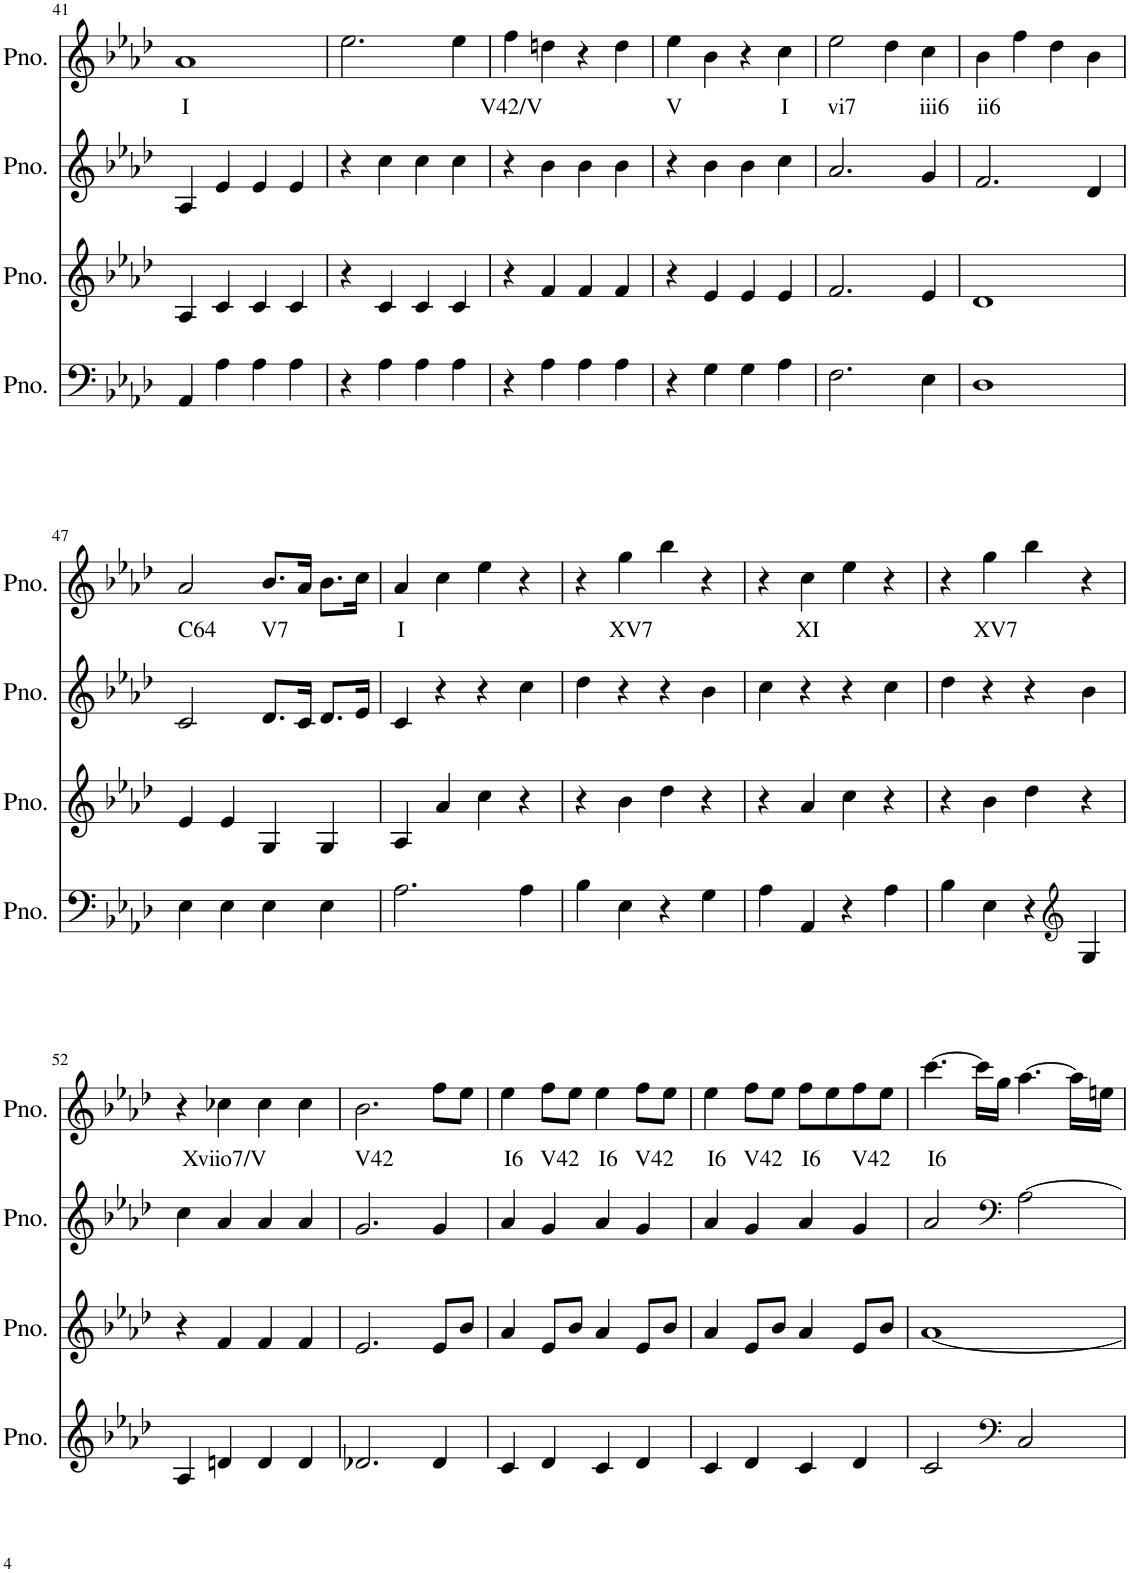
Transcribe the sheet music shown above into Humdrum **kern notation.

**kern	**kern	**kern	**kern	**text
*part4	*part3	*part2	*part1	*part1
*staff4	*staff3	*staff2	*staff1	*staff1
*I"Piano, MIDI File Track 1 Ch1	*I"Piano, MIDI File Track 2 Ch2	*I"Piano, MIDI File Track 3 Ch3	*I"Piano, MIDI File Track 4 Ch4	*
*I'Pno.	*I'Pno.	*I'Pno.	*I'Pno.	*
!!LO:PB:g=z
*clefF4	*clefG2	*clefG2	*clefG2	*
*k[b-e-a-d-]	*k[b-e-a-d-]	*k[b-e-a-d-]	*k[b-e-a-d-]	*
*M4/4	*M4/4	*M4/4	*M4/4	*
=41	=41	=41	=41	=41
!	!	!	!	!LO:LY:b
4AA-/	4A-/	4A-/	1a-	I
4A-\	4c/	4e-/	.	.
4A-\	4c/	4e-/	.	.
4A-\	4c/	4e-/	.	.
=42	=42	=42	=42	=42
4r	4r	4r	2.ee-\	.
4A-\	4c/	4cc\	.	.
4A-\	4c/	4cc\	.	.
4A-\	4c/	4cc\	4ee-\	.
=43	=43	=43	=43	=43
!	!	!	!	!LO:LY:b
4r	4r	4r	4ff\	V42/V
4A-\	4f/	4b-\	4ddn\	.
4A-\	4f/	4b-\	4r	.
4A-\	4f/	4b-\	4dd\	.
=44	=44	=44	=44	=44
!	!	!	!	!LO:LY:b
4r	4r	4r	4ee-\	V
4G\	4e-/	4b-\	4b-\	.
4G\	4e-/	4b-\	4r	.
!	!	!	!	!LO:LY:b
4A-\	4e-/	4cc\	4cc\	I
=45	=45	=45	=45	=45
!	!	!	!	!LO:LY:b
2.F\	2.f/	2.a-/	2ee-\	vi7
.	.	.	4dd-\	.
!	!	!	!	!LO:LY:b
4E-\	4e-/	4g/	4cc\	iii6
=46	=46	=46	=46	=46
!	!	!	!	!LO:LY:b
1D-	1d-	2.f/	4b-\	ii6
.	.	.	4ff\	.
.	.	.	4dd-\	.
.	.	4d-/	4b-\	.
!!LO:LB:g=z
=47	=47	=47	=47	=47
!	!	!	!	!LO:LY:b
4E-\	4e-/	2c/	2a-/	C64
4E-\	4e-/	.	.	.
!	!	!	!	!LO:LY:b
4E-\	4G/	8.d-/L	8.b-/L	V7
.	.	16c/Jk	16a-/Jk	.
4E-\	4G/	8.d-/L	8.b-\L	.
.	.	16e-/Jk	16cc\Jk	.
=48	=48	=48	=48	=48
!	!	!	!	!LO:LY:b
2.A-\	4A-/	4c/	4a-/	I
.	4a-/	4r	4cc\	.
.	4cc\	4r	4ee-\	.
4A-\	4r	4cc\	4r	.
=49	=49	=49	=49	=49
4B-\	4r	4dd-\	4r	.
!	!	!	!	!LO:LY:b
4E-\	4b-\	4r	4gg\	XV7
4r	4dd-\	4r	4bb-\	.
4G\	4r	4b-\	4r	.
=50	=50	=50	=50	=50
4A-\	4r	4cc\	4r	.
!	!	!	!	!LO:LY:b
4AA-/	4a-/	4r	4cc\	XI
4r	4cc\	4r	4ee-\	.
4A-\	4r	4cc\	4r	.
=51	=51	=51	=51	=51
4B-\	4r	4dd-\	4r	.
!	!	!	!	!LO:LY:b
4E-\	4b-\	4r	4gg\	XV7
4r	4dd-\	4r	4bb-\	.
*clefG2	*	*	*	*
4G/	4r	4b-\	4r	.
!!LO:LB:g=z
=52	=52	=52	=52	=52
4A-/	4r	4cc\	4r	.
!	!	!	!	!LO:LY:b
4dn/	4f/	4a-/	4cc-X\	Xviio7/V
4d/	4f/	4a-/	4cc-\	.
4d/	4f/	4a-/	4cc-\	.
=53	=53	=53	=53	=53
!	!	!	!	!LO:LY:b
2.d-X/	2.e-/	2.g/	2.b-\	V42
4d-/	8e-/L	4g/	8ff\L	.
.	8b-/J	.	8ee-\J	.
=54	=54	=54	=54	=54
!	!	!	!	!LO:LY:b
4c/	4a-/	4a-/	4ee-\	I6
!	!	!	!	!LO:LY:b
4d-/	8e-/L	4g/	8ff\L	V42
.	8b-/J	.	8ee-\J	.
!	!	!	!	!LO:LY:b
4c/	4a-/	4a-/	4ee-\	I6
!	!	!	!	!LO:LY:b
4d-/	8e-/L	4g/	8ff\L	V42
.	8b-/J	.	8ee-\J	.
=55	=55	=55	=55	=55
!	!	!	!	!LO:LY:b
4c/	4a-/	4a-/	4ee-\	I6
!	!	!	!	!LO:LY:b
4d-/	8e-/L	4g/	8ff\L	V42
.	8b-/J	.	8ee-\J	.
!	!	!	!	!LO:LY:b
4c/	4a-/	4a-/	8ff\L	I6
.	.	.	8ee-\	.
!	!	!	!	!LO:LY:b
4d-/	8e-/L	4g/	8ff\	V42
.	8b-/J	.	8ee-\J	.
=56	=56	=56	=56	=56
!	!	!	!	!LO:LY:b
2c/	[1a-	2a-/	[4.ccc\	I6
.	.	.	16ccc\LL]	.
.	.	.	16gg\JJ	.
*clefF4	*	*clefF4	*	*
2C/	.	[2A-\	[4.aa-\	.
.	.	.	16aa-\LL]	.
.	.	.	16een\JJ	.
=	=	=	=	=
*-	*-	*-	*-	*-
